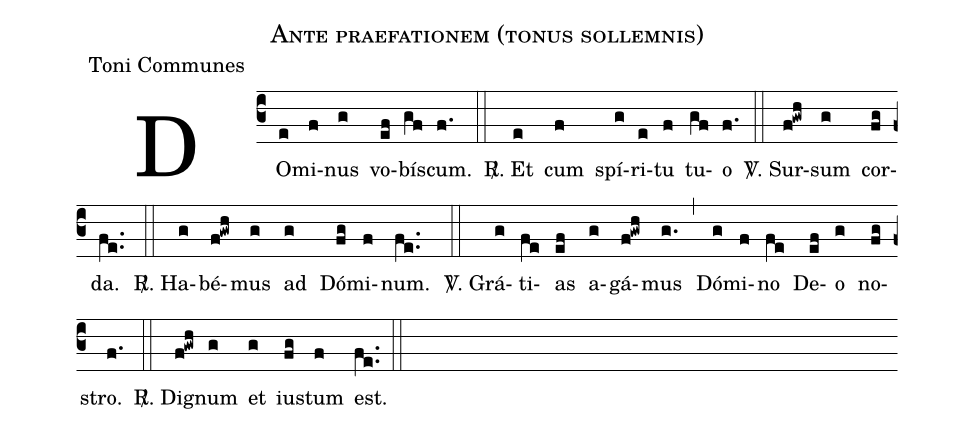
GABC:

name:Ante praefationem (tonus sollemnis);
office-part:Toni Communes;
%%
DO(e)mi(f)nus(g) vo(ef)bí(gf)scum.(f.) (::)
<sp>R/</sp>. Et(e) cum(f) spí(g)ri(e)tu(f) tu(gf)o(f.) (::)
<sp>V/</sp>. Sur(f!gwh)sum(g) cor(fg)da.(fe..) (::)
<sp>R/</sp>. Ha(g)bé(f!gwh)mus(g) ad(g) Dó(fg)mi(f)num.(fe..) (::)
<sp>V/</sp>. Grá(g)ti(fe)as(ef) a(g)gá(f!gwh)mus(g.) (,)
Dó(g)mi(f)no(fe) De(ef)o(g) no(fg)stro.(f.) (::)
<sp>R/</sp>. Di(f!gwh)gnum(g) et(g) iu(fg)stum(f) est.(fe..) (::)
